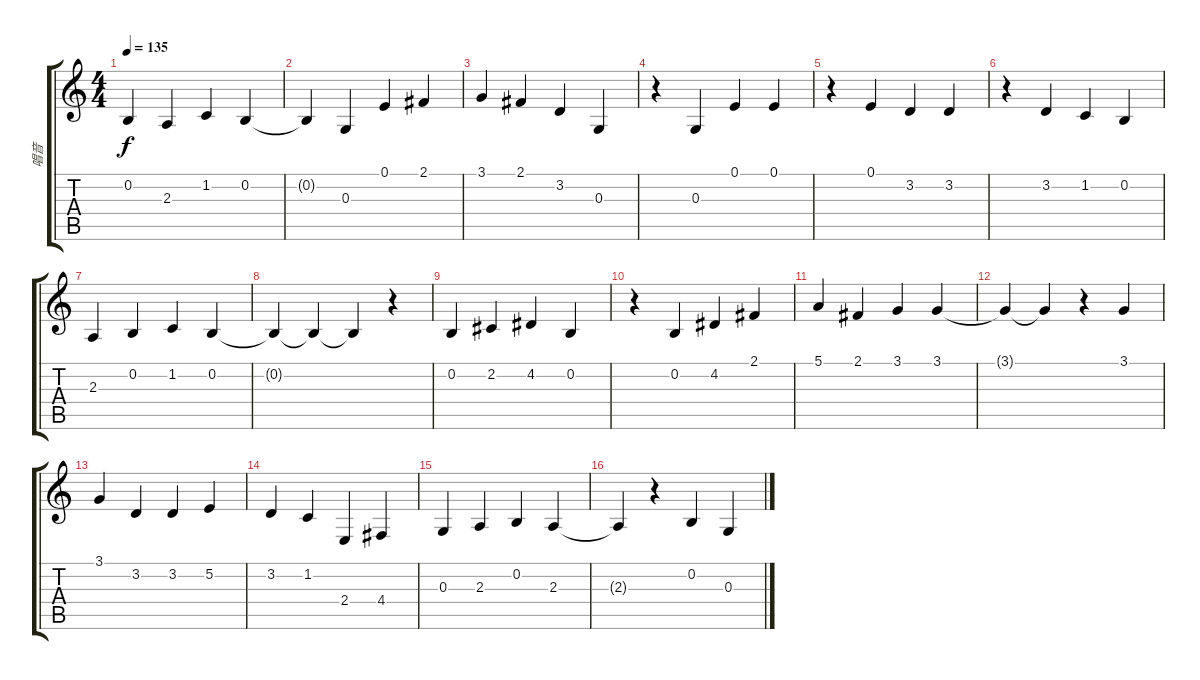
\track ("唱音" "唱音") {instrument sitar}
\staff {score tabs}
\tuning (E4 B3 G3 D3 A2 E2) {hide}
\ts (4 4)
\tempo 135
\clef g2
\ks c
0.2.4{dy f} 2.3.4 1.2.4 0.2.4 |
0.2{t}.4 0.3.4 0.1.4 2.1.4 |
3.1.4 2.1.4 3.2.4 0.3.4 |
r.4 0.3.4 0.1.4 0.1.4 |
r.4 0.1.4 3.2.4 3.2.4 |
r.4 3.2.4 1.2.4 0.2.4 |
2.3.4 0.2.4 1.2.4 0.2.4 |
0.2{t}.4 0.2{t}.4 0.2{t}.4 r.4 |
0.2.4 2.2.4 4.2.4 0.2.4 |
r.4 0.2.4 4.2.4 2.1.4 |
5.1.4 2.1.4 3.1.4 3.1.4 |
3.1{t}.4 3.1{t}.4 r.4 3.1.4 |
3.1.4 3.2.4 3.2.4 5.2.4 |
3.2.4 1.2.4 2.4.4 4.4.4 |
0.3.4 2.3.4 0.2.4 2.3.4 |
2.3{t}.4 r.4 0.2.4 0.3.4
